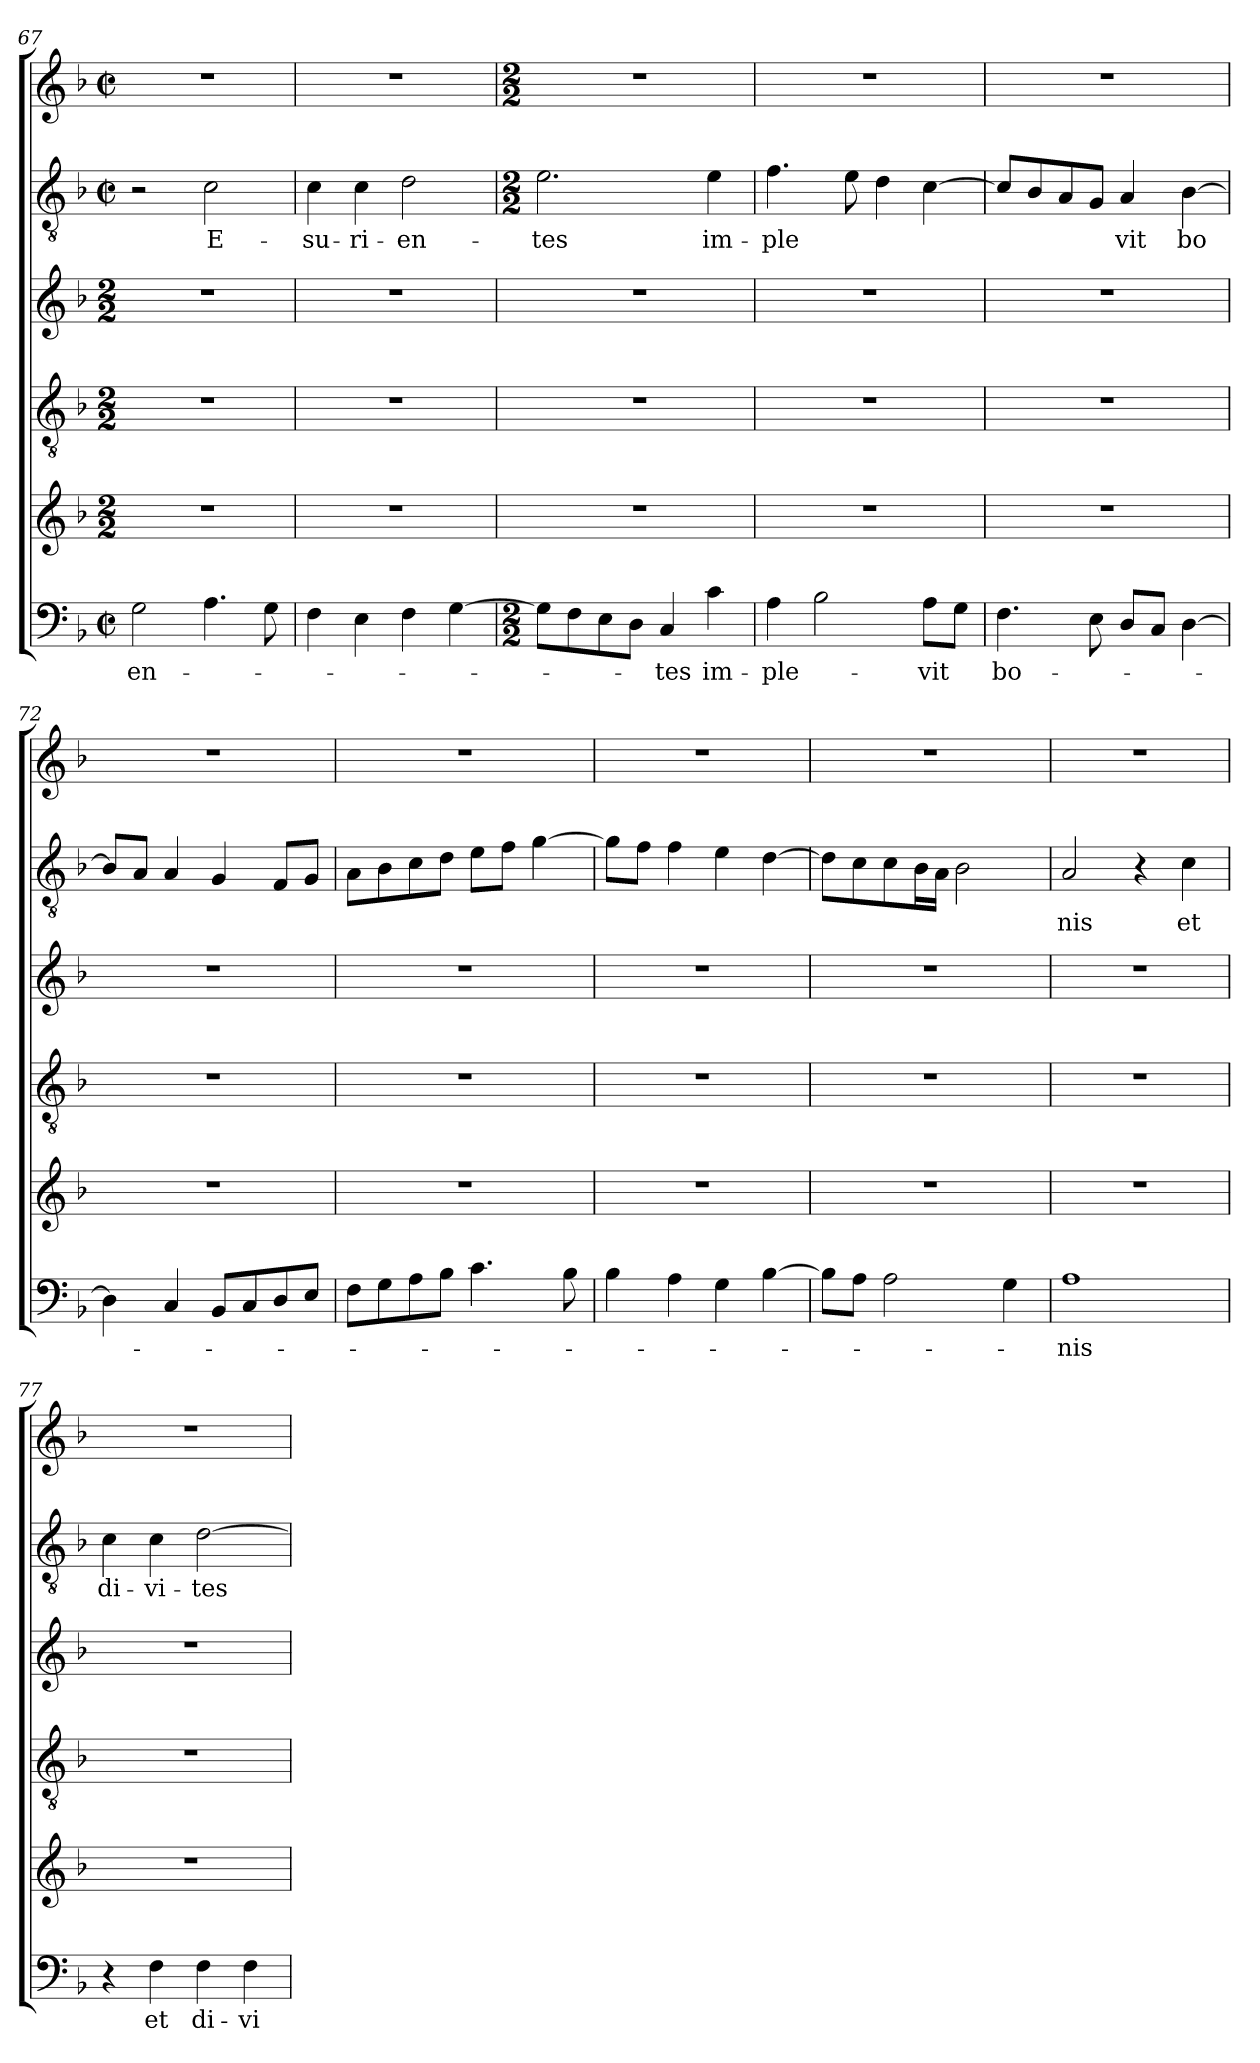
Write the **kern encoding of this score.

**kern	**text	**kern	**kern	**kern	**kern	**text	**kern
*part6	*part6	*part5	*part4	*part3	*part2	*part2	*part1
*staff6	*staff6	*staff5	*staff4	*staff3	*staff2	*staff2	*staff1
*clefF4	*	*clefG2	*clefGv2	*clefG2	*clefGv2	*	*clefG2
*k[b-]	*	*k[b-]	*k[b-]	*k[b-]	*k[b-]	*	*k[b-]
*F:	*	*F:	*F:	*F:	*F:	*	*F:
*M2/2	*	*M2/2	*M2/2	*M2/2	*M2/2	*	*M2/2
*met(c|)	*	*	*	*	*met(c|)	*	*met(c|)
=67	=67	=67	=67	=67	=67	=67	=67
!	!LO:LY:b	!	!	!	!	!	!
2G\	-en-	1r	1r	1r	2r	.	1r
!	!	!	!	!	!	!LO:LY:b	!
4.A\	.	.	.	.	2c\	E-	.
8G\	.	.	.	.	.	.	.
=68	=68	=68	=68	=68	=68	=68	=68
!	!	!	!	!	!	!LO:LY:b	!
4F\	.	1r	1r	1r	4c\	-su-	1r
!	!	!	!	!	!	!LO:LY:b	!
4E\	.	.	.	.	4c\	-ri-	.
!	!	!	!	!	!	!LO:LY:b	!
4F\	.	.	.	.	2d\	-en-	.
[4G\	.	.	.	.	.	.	.
!!LO:LB:g=z
=69	=69	=69	=69	=69	=69	=69	=69
*M2/2	*	*	*	*	*M2/2	*	*M2/2
!	!	!	!	!	!	!LO:LY:b	!
8G\L]	.	1r	1r	1r	2.e\	-­tes	1r
8F\	.	.	.	.	.	.	.
8E\	.	.	.	.	.	.	.
8D\J	.	.	.	.	.	.	.
!	!LO:LY:b	!	!	!	!	!	!
4C/	-tes	.	.	.	.	.	.
!	!LO:LY:b	!	!	!	!	!LO:LY:b	!
4c\	im-	.	.	.	4e\	im-	.
=70	=70	=70	=70	=70	=70	=70	=70
!	!LO:LY:b	!	!	!	!	!LO:LY:b	!
4A\	-ple-	1r	1r	1r	4.f\	-ple	1r
2B-\	.	.	.	.	.	.	.
.	.	.	.	.	8e\	.	.
.	.	.	.	.	4d\	.	.
!	!LO:LY:b	!	!	!	!	!	!
8A\L	-vit	.	.	.	[4c\	.	.
8G\J	.	.	.	.	.	.	.
=71	=71	=71	=71	=71	=71	=71	=71
!	!LO:LY:b	!	!	!	!	!	!
4.F\	bo-	1r	1r	1r	8c/L]	.	1r
.	.	.	.	.	8B-/	.	.
.	.	.	.	.	8A/	.	.
8E\	.	.	.	.	8G/J	.	.
!	!	!	!	!	!	!LO:LY:b	!
8D/L	.	.	.	.	4A/	vit	.
8C/J	.	.	.	.	.	.	.
!	!	!	!	!	!	!LO:LY:b	!
[4D\	.	.	.	.	[4B-\	bo	.
=72	=72	=72	=72	=72	=72	=72	=72
4D\]	.	1r	1r	1r	8B-/L]	.	1r
.	.	.	.	.	8A/J	.	.
4C/	.	.	.	.	4A/	.	.
8BB-/L	.	.	.	.	4G/	.	.
8C/	.	.	.	.	.	.	.
8D/	.	.	.	.	8F/L	.	.
8E/J	.	.	.	.	8G/J	.	.
=73	=73	=73	=73	=73	=73	=73	=73
8F\L	.	1r	1r	1r	8A\L	.	1r
8G\	.	.	.	.	8B-\	.	.
8A\	.	.	.	.	8c\	.	.
8B-\J	.	.	.	.	8d\J	.	.
4.c\	.	.	.	.	8e\L	.	.
.	.	.	.	.	8f\J	.	.
.	.	.	.	.	[4g\	.	.
8B-\	.	.	.	.	.	.	.
!!LO:LB:g=z
=74	=74	=74	=74	=74	=74	=74	=74
4B-\	.	1r	1r	1r	8g\L]	.	1r
.	.	.	.	.	8f\J	.	.
4A\	.	.	.	.	4f\	.	.
4G\	.	.	.	.	4e\	.	.
[4B-\	.	.	.	.	[4d\	.	.
=75	=75	=75	=75	=75	=75	=75	=75
8B-\L]	.	1r	1r	1r	8d\L]	.	1r
8A\J	.	.	.	.	8c\	.	.
2A\	.	.	.	.	8c\	.	.
.	.	.	.	.	16B-\L	.	.
.	.	.	.	.	16A\JJ	.	.
.	.	.	.	.	2B-\	.	.
4G\	.	.	.	.	.	.	.
=76	=76	=76	=76	=76	=76	=76	=76
!	!LO:LY:b	!	!	!	!	!LO:LY:b	!
1A	-nis	1r	1r	1r	2A/	nis	1r
.	.	.	.	.	4r	.	.
!	!	!	!	!	!	!LO:LY:b	!
.	.	.	.	.	4c\	et	.
=77	=77	=77	=77	=77	=77	=77	=77
!	!	!	!	!	!	!LO:LY:b	!
4r	.	1r	1r	1r	4c\	di-	1r
!	!LO:LY:b	!	!	!	!	!LO:LY:b	!
4F\	et	.	.	.	4c\	-vi-	.
!	!LO:LY:b	!	!	!	!	!LO:LY:b	!
4F\	di-	.	.	.	[2d\	-tes	.
!	!LO:LY:b	!	!	!	!	!	!
4F\	-vi-	.	.	.	.	.	.
=	=	=	=	=	=	=	=
*-	*-	*-	*-	*-	*-	*-	*-
